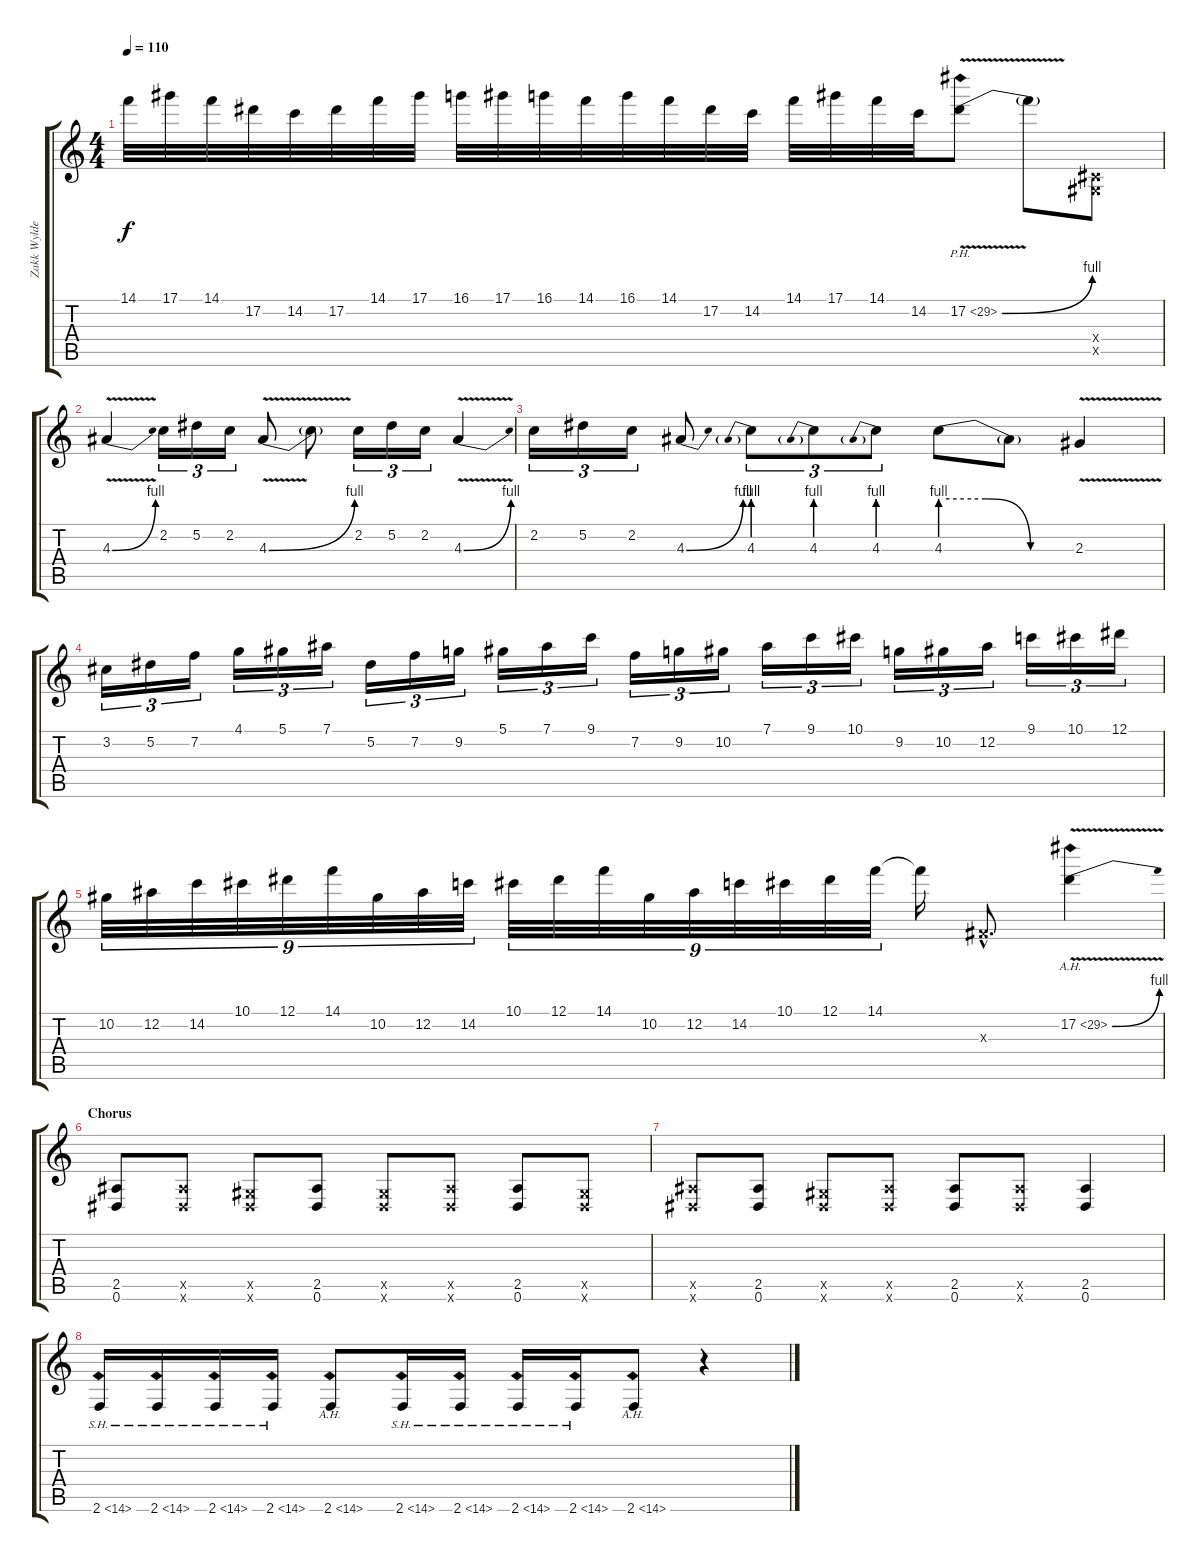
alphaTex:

\track ("Zakk Wylde" "Zakk Wylde") {instrument overdrivenguitar}
\staff {score tabs}
\tuning (Eb4 Bb3 Gb3 Db3 Ab2 Eb2) {hide}
\ts (4 4)
\tempo 110
\clef g2
\ks c
14.1.32{dy f} 17.1.32 14.1.32 17.2.32 14.2.32 17.2.32 14.1.32 17.1.32 16.1.32 17.1.32 16.1.32 14.1.32 16.1.32 14.1.32 17.2.32 14.2.32 14.1.32 17.1.32 14.1.32 14.2.32 17.2{be (bend 0 0 60 4) ph 12 v}.8 17.2{t}.8 (0.4{x} 0.5{x}).8 |
4.3{be (bend 0 0 60 4) v}.4 2.2.16{tu (3 2)} 5.2.16{tu (3 2)} 2.2.16{tu (3 2)} 4.3{be (bend 0 0 60 4) v}.8 4.3{t}.8 2.2.16{tu (3 2)} 5.2.16{tu (3 2)} 2.2.16{tu (3 2)} 4.3{be (bend 0 0 60 4) v}.4 |
2.2.16{tu (3 2)} 5.2.16{tu (3 2)} 2.2.16{tu (3 2)} 4.3{be (bend 0 0 60 4)}.8 4.3{be (prebend 0 4 60 4)}.8{tu (3 2)} 4.3{be (prebend 0 4 60 4)}.8{tu (3 2)} 4.3{be (prebend 0 4 60 4)}.8{tu (3 2)} 4.3{be (custom 0 4 20 4 40 0 60 0)}.8 4.3{t}.8 2.3{v}.4 |
3.2.16{tu (3 2)} 5.2.16{tu (3 2)} 7.2.16{tu (3 2)} 4.1.16{tu (3 2)} 5.1.16{tu (3 2)} 7.1.16{tu (3 2)} 5.2.16{tu (3 2)} 7.2.16{tu (3 2)} 9.2.16{tu (3 2)} 5.1.16{tu (3 2)} 7.1.16{tu (3 2)} 9.1.16{tu (3 2)} 7.2.16{tu (3 2)} 9.2.16{tu (3 2)} 10.2.16{tu (3 2)} 7.1.16{tu (3 2)} 9.1.16{tu (3 2)} 10.1.16{tu (3 2)} 9.2.16{tu (3 2)} 10.2.16{tu (3 2)} 12.2.16{tu (3 2)} 9.1.16{tu (3 2)} 10.1.16{tu (3 2)} 12.1.16{tu (3 2)} |
10.2.32{tu (9 8)} 12.2.32{tu (9 8)} 14.2.32{tu (9 8)} 10.1.32{tu (9 8)} 12.1.32{tu (9 8)} 14.1.32{tu (9 8)} 10.2.32{tu (9 8)} 12.2.32{tu (9 8)} 14.2.32{tu (9 8)} 10.1.32{tu (9 8)} 12.1.32{tu (9 8)} 14.1.32{tu (9 8)} 10.2.32{tu (9 8)} 12.2.32{tu (9 8)} 14.2.32{tu (9 8)} 10.1.32{tu (9 8)} 12.1.32{tu (9 8)} 14.1.32{tu (9 8)} 14.1{t}.16 0.3{hac x}.8{d} 17.2{be (bend 0 0 60 4) ah 12 v}.4 |
\section ("" "Chorus")
(2.5 0.6).8 (2.5{x} 0.6{x}).8 (0.5{x} 0.6{x}).8 (2.5 0.6).8 (0.5{x} 0.6{x}).8 (2.5{x} 0.6{x}).8 (2.5 0.6).8 (0.5{x} 0.6{x}).8 |
(2.5{x} 0.6{x}).8 (2.5 0.6).8 (0.5{x} 0.6{x}).8 (2.5{x} 0.6{x}).8 (2.5 0.6).8 (2.5{x} 0.6{x}).8 (2.5 0.6).4 |
2.6{sh 12}.16 2.6{sh 12}.16 2.6{sh 12}.16 2.6{sh 12}.16 2.6{ah 12}.8 2.6{sh 12}.16 2.6{sh 12}.16 2.6{sh 12}.16 2.6{sh 12}.16 2.6{ah 12}.8 r.4
